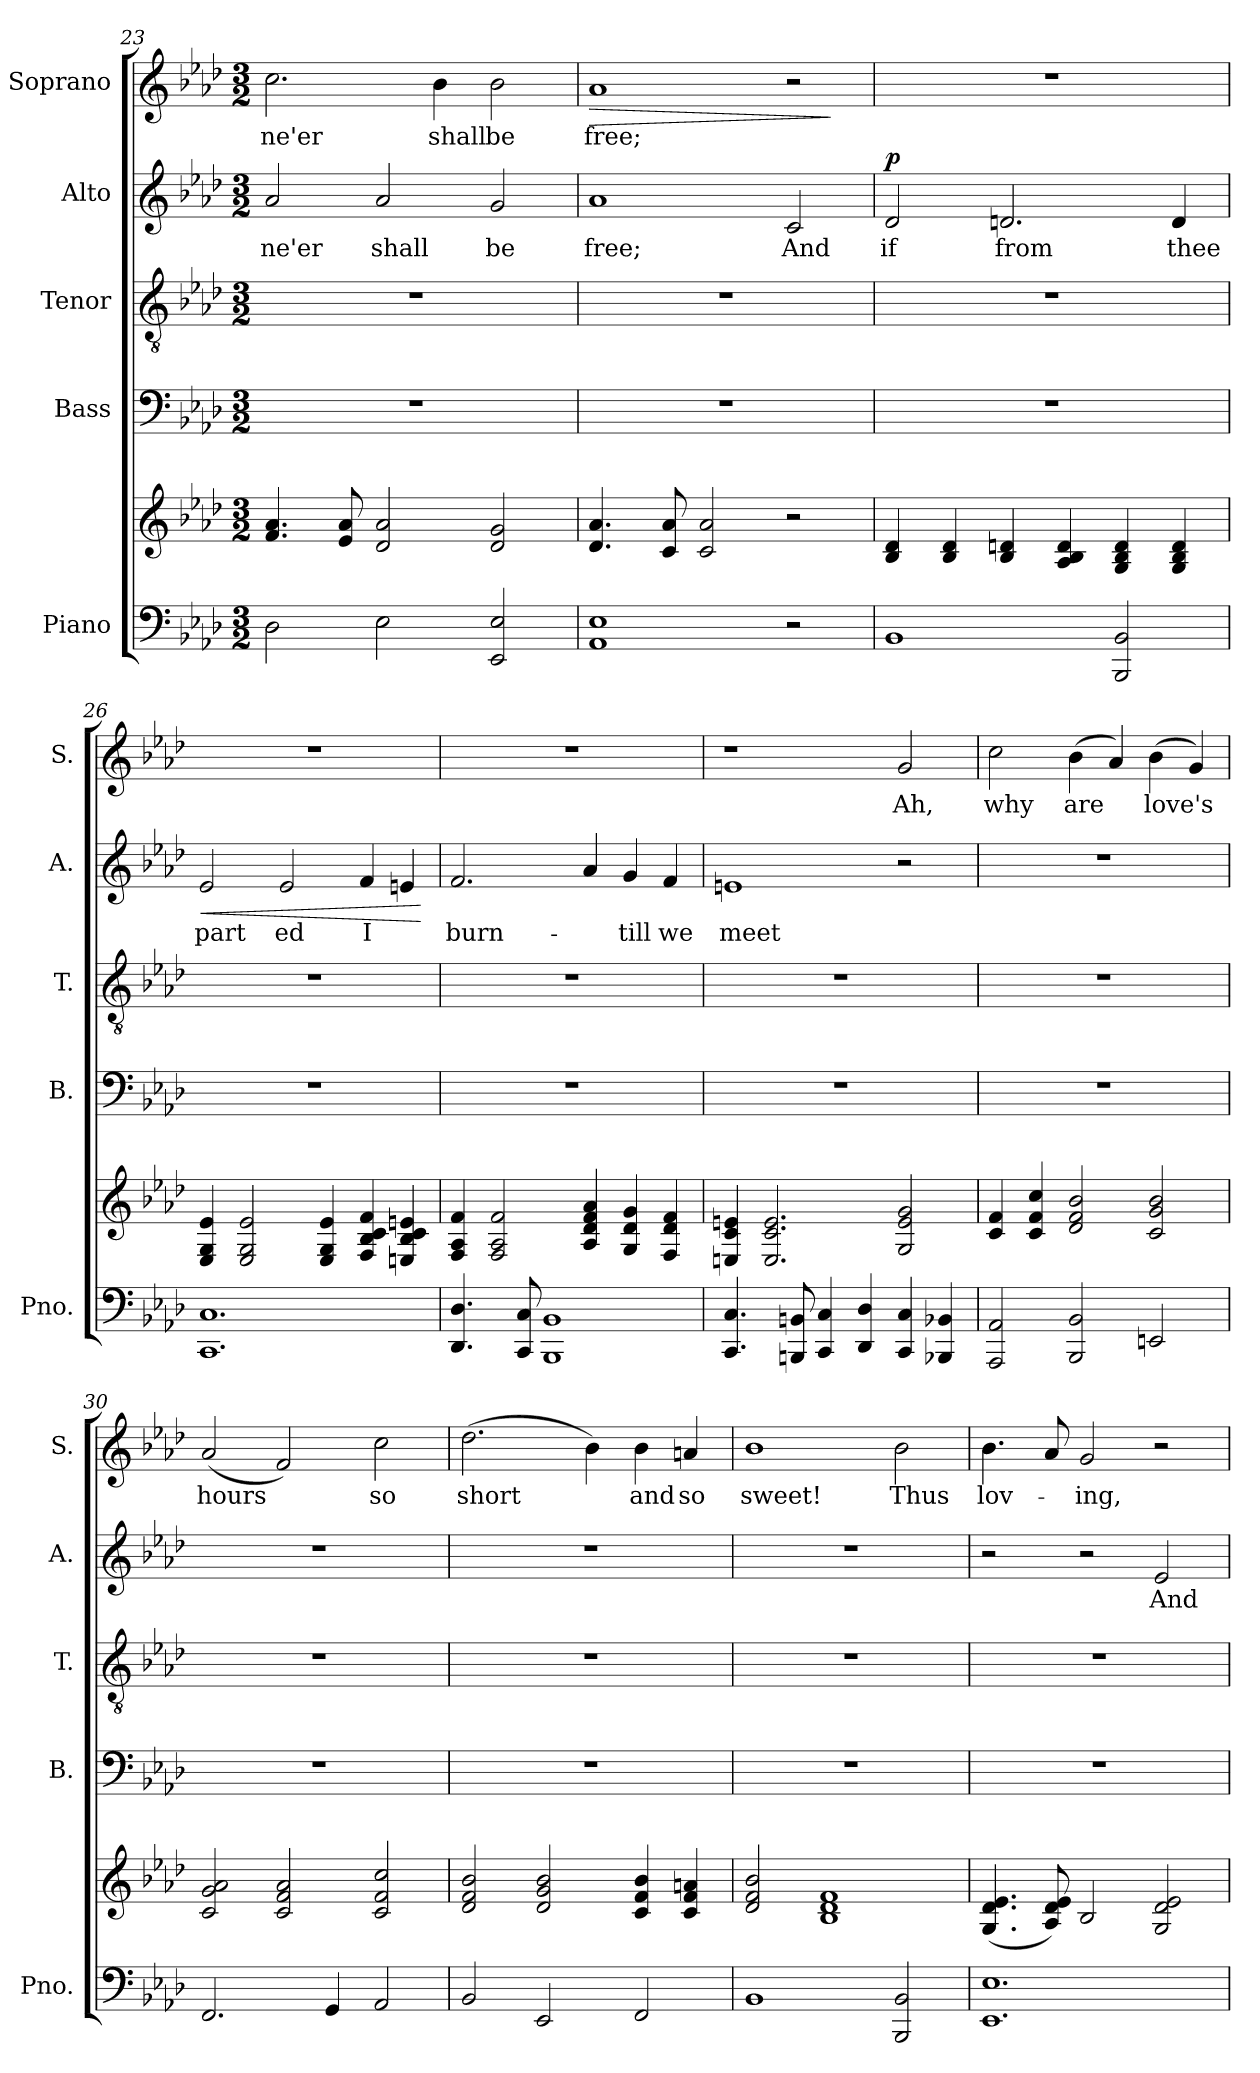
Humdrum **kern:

**kern	**kern	**kern	**kern	**kern	**text	**dynam	**kern	**text	**dynam
*part5	*part5	*part4	*part3	*part2	*part2	*part2	*part1	*part1	*part1
*staff6	*staff5	*staff4	*staff3	*staff2	*staff2	*staff2	*staff1	*staff1	*staff1
*I"Piano	*	*I"Bass	*I"Tenor	*I"Alto	*	*	*I"Soprano	*	*
*I'Pno.	*	*I'B.	*I'T.	*I'A.	*	*	*I'S.	*	*
*clefF4	*clefG2	*clefF4	*clefGv2	*clefG2	*	*	*clefG2	*	*
*k[b-e-a-d-]	*k[b-e-a-d-]	*k[b-e-a-d-]	*k[b-e-a-d-]	*k[b-e-a-d-]	*	*	*k[b-e-a-d-]	*	*
*M3/2	*M3/2	*M3/2	*M3/2	*M3/2	*	*	*M3/2	*	*
=23	=23	=23	=23	=23	=23	=23	=23	=23	=23
!	!	!	!	!	!LO:LY:b	!	!	!LO:LY:b	!
2D-\	4.f/ 4.a-/	1.r	1.r	2a-/	ne'er	.	2.cc\	ne'er	.
.	8e-/ 8a-/	.	.	.	.	.	.	.	.
!	!	!	!	!	!LO:LY:b	!	!	!	!
2E-\	2d-/ 2a-/	.	.	2a-/	shall	.	.	.	.
!	!	!	!	!	!	!	!	!LO:LY:b	!
.	.	.	.	.	.	.	4b-\	shall	.
!	!	!	!	!	!LO:LY:b	!	!	!LO:LY:b	!
2EE-/ 2E-/	2d-/ 2g/	.	.	2g/	be	.	2b-\	be	.
=24	=24	=24	=24	=24	=24	=24	=24	=24	=24
!	!	!	!	!	!LO:LY:b	!	!	!LO:LY:b	!LO:HP:b
1AA- 1E-	4.d-/ 4.a-/	1.r	1.r	1a-	free;	.	1a-	free;	>
.	8c/ 8a-/	.	.	.	.	.	.	.	.
.	2c/ 2a-/	.	.	.	.	.	.	.	.
!	!	!	!	!	!LO:LY:b	!	!	!	!
2r	2r	.	.	2c/	And	.	2r	.	.
.	.	.	.	.	.	.	.	.	]
!!LO:LB:g=z
=25	=25	=25	=25	=25	=25	=25	=25	=25	=25
!	!	!	!	!	!LO:LY:b	!LO:DY:b	!	!	!
1BB-	4B-/ 4d-/	1.r	1.r	2d-/	if	p	1.r	.	.
.	4B-/ 4d-/	.	.	.	.	.	.	.	.
!	!	!	!	!	!LO:LY:b	!	!	!	!
.	4B-/ 4dn/	.	.	2.dn/	from	.	.	.	.
.	4A-/ 4B-/ 4d/	.	.	.	.	.	.	.	.
2BBB-/ 2BB-/	4G/ 4B-/ 4d/	.	.	.	.	.	.	.	.
!	!	!	!	!	!LO:LY:b	!	!	!	!
.	4G/ 4B-/ 4d/	.	.	4d/	thee	.	.	.	.
=26	=26	=26	=26	=26	=26	=26	=26	=26	=26
!	!	!	!	!	!LO:LY:b	!LO:HP:b	!	!	!
1.CC 1.C	4E-/ 4G/ 4e-/	1.r	1.r	2e-/	part	<	1.r	.	.
.	2E-/ 2G/ 2e-/	.	.	.	.	.	.	.	.
!	!	!	!	!	!LO:LY:b	!	!	!	!
.	.	.	.	2e-/	ed	.	.	.	.
.	4E-/ 4G/ 4e-/	.	.	.	.	.	.	.	.
!	!	!	!	!	!LO:LY:b	!	!	!	!
.	4F/ 4B-/ 4c/ 4f/	.	.	4f/	I	.	.	.	.
.	4En/ 4B-/ 4c/ 4en/	.	.	4en/	.	.	.	.	.
.	.	.	.	.	.	[	.	.	.
=27	=27	=27	=27	=27	=27	=27	=27	=27	=27
!	!	!	!	!	!LO:LY:b	!	!	!	!
4.DD-/ 4.D-/	4F/ 4A-/ 4f/	1.r	1.r	2.f/	burn-	.	1.r	.	.
.	2F/ 2A-/ 2f/	.	.	.	.	.	.	.	.
8CC/ 8C/	.	.	.	.	.	.	.	.	.
1BBB- 1BB-	.	.	.	.	.	.	.	.	.
.	4A-/ 4d-/ 4f/ 4a-/	.	.	4a-/	.	.	.	.	.
!	!	!	!	!	!LO:LY:b	!	!	!	!
.	4G/ 4d-/ 4g/	.	.	4g/	-till	.	.	.	.
!	!	!	!	!	!LO:LY:b	!	!	!	!
.	4F/ 4d-/ 4f/	.	.	4f/	we	.	.	.	.
!!LO:LB:g=z
=28	=28	=28	=28	=28	=28	=28	=28	=28	=28
!	!	!	!	!	!LO:LY:b	!	!	!	!
4.CC/ 4.C/	4En/ 4c/ 4en/	1.r	1.r	1en	meet	.	1r	.	.
.	2.E/ 2.c/ 2.e/	.	.	.	.	.	.	.	.
8BBBn/ 8BBn/	.	.	.	.	.	.	.	.	.
4CC/ 4C/	.	.	.	.	.	.	.	.	.
4DD-/ 4D-/	.	.	.	.	.	.	.	.	.
!	!	!	!	!	!	!	!	!LO:LY:b	!
4CC/ 4C/	2G/ 2e/ 2g/	.	.	2r	.	.	2g/	Ah,	.
4BBB-X/ 4BB-X/	.	.	.	.	.	.	.	.	.
=29	=29	=29	=29	=29	=29	=29	=29	=29	=29
!	!	!	!	!	!	!	!	!LO:LY:b	!
2AAA-/ 2AA-/	4c/ 4f/	1.r	1.r	1.r	.	.	2cc\	why	.
.	4c/ 4f/ 4cc/	.	.	.	.	.	.	.	.
!	!	!	!	!	!	!	!	!LO:LY:b	!
2BBB-/ 2BB-/	2d-/ 2f/ 2b-/	.	.	.	.	.	(>4b-\	are	.
.	.	.	.	.	.	.	4a-/)	.	.
!	!	!	!	!	!	!	!	!LO:LY:b	!
2EEn/	2c/ 2g/ 2b-/	.	.	.	.	.	(>4b-\	love's	.
.	.	.	.	.	.	.	4g/)	.	.
=30	=30	=30	=30	=30	=30	=30	=30	=30	=30
!	!	!	!	!	!	!	!	!LO:LY:b	!
2.FF/	2c/ 2g/ 2a-/	1.r	1.r	1.r	.	.	(<2a-/	hours	.
.	2c/ 2f/ 2a-/	.	.	.	.	.	2f/)	.	.
4GG/	.	.	.	.	.	.	.	.	.
!	!	!	!	!	!	!	!	!LO:LY:b	!
2AA-/	2c/ 2f/ 2cc/	.	.	.	.	.	2cc\	so	.
=31	=31	=31	=31	=31	=31	=31	=31	=31	=31
!	!	!	!	!	!	!	!	!LO:LY:b	!
2BB-/	2d-/ 2f/ 2b-/	1.r	1.r	1.r	.	.	(>2.dd-\	short	.
2EE-/	2d-/ 2g/ 2b-/	.	.	.	.	.	.	.	.
.	.	.	.	.	.	.	4b-\)	.	.
!	!	!	!	!	!	!	!	!LO:LY:b	!
2FF/	4c/ 4f/ 4b-/	.	.	.	.	.	4b-\	and	.
!	!	!	!	!	!	!	!	!LO:LY:b	!
.	4c/ 4f/ 4an/	.	.	.	.	.	4an/	so	.
!!LO:PB:g=z
=32	=32	=32	=32	=32	=32	=32	=32	=32	=32
!	!	!	!	!	!	!	!	!LO:LY:b	!
1BB-	2d-/ 2f/ 2b-/	1.r	1.r	1.r	.	.	1b-	sweet!	.
.	1B- 1d- 1f	.	.	.	.	.	.	.	.
!	!	!	!	!	!	!	!	!LO:LY:b	!
2BBB-/ 2BB-/	.	.	.	.	.	.	2b-\	Thus	.
=33	=33	=33	=33	=33	=33	=33	=33	=33	=33
!	!	!	!	!	!	!	!	!LO:LY:b	!
1.EE- 1.E-	(<4.G/ 4.d-/ 4.e-/	1.r	1.r	2r	.	.	4.b-\	lov-	.
.	8A-/ 8d-/ 8e-/)	.	.	.	.	.	8a-/	.	.
!	!	!	!	!	!	!	!	!LO:LY:b	!
.	2B-/	.	.	2r	.	.	2g/	-ing,	.
!	!	!	!	!	!LO:LY:b	!	!	!	!
.	2G/ 2d-/ 2e-/	.	.	2e-/	And	.	2r	.	.
=	=	=	=	=	=	=	=	=	=
*-	*-	*-	*-	*-	*-	*-	*-	*-	*-
